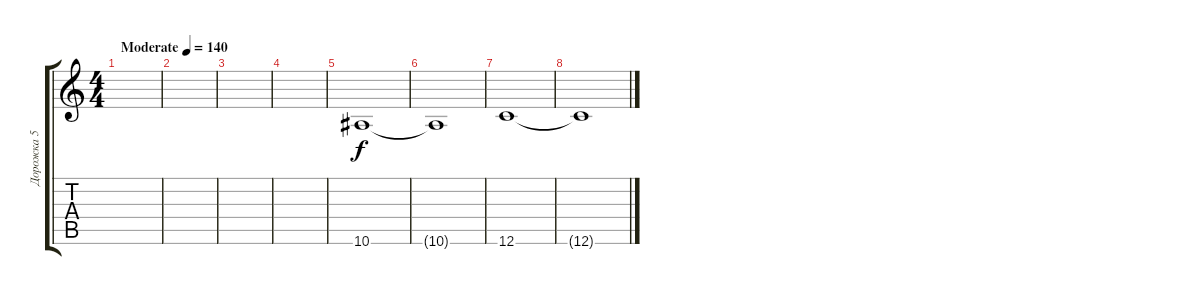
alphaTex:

\track ("Дорожка 5" "Дорожка 5") {instrument electricbassfinger}
\staff {score tabs}
\tuning (D4 A3 F3 C3 G2 C2) {hide}
\ts (4 4)
\tempo (140 "Moderate")
\clef g2
\ks c
|
|
|
|
10.6.1 |
10.6{t}.1 |
12.6.1 |
12.6{t}.1
